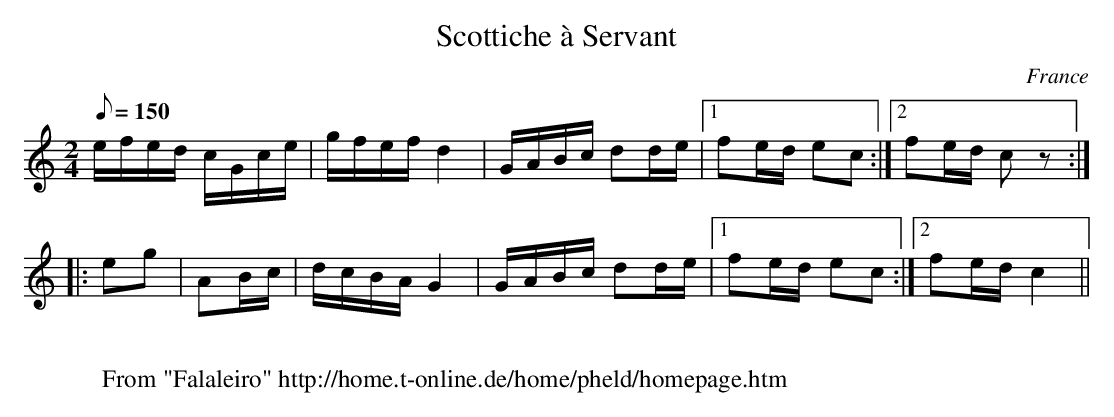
X:1
T:Scottiche à Servant
M:2/4
L:1/16
Q:1/8=150
O:France
K:C
efed cGce|gfef d4|GABc d2de|1f2ed e2c2:|2f2ed c2 z2:|
|:e2g2|A2Bc|dcBA G4|GABc d2de|1f2ed e2c2:|2f2ed c4||
W:
W: From "Falaleiro" http://home.t-online.de/home/pheld/homepage.htm
